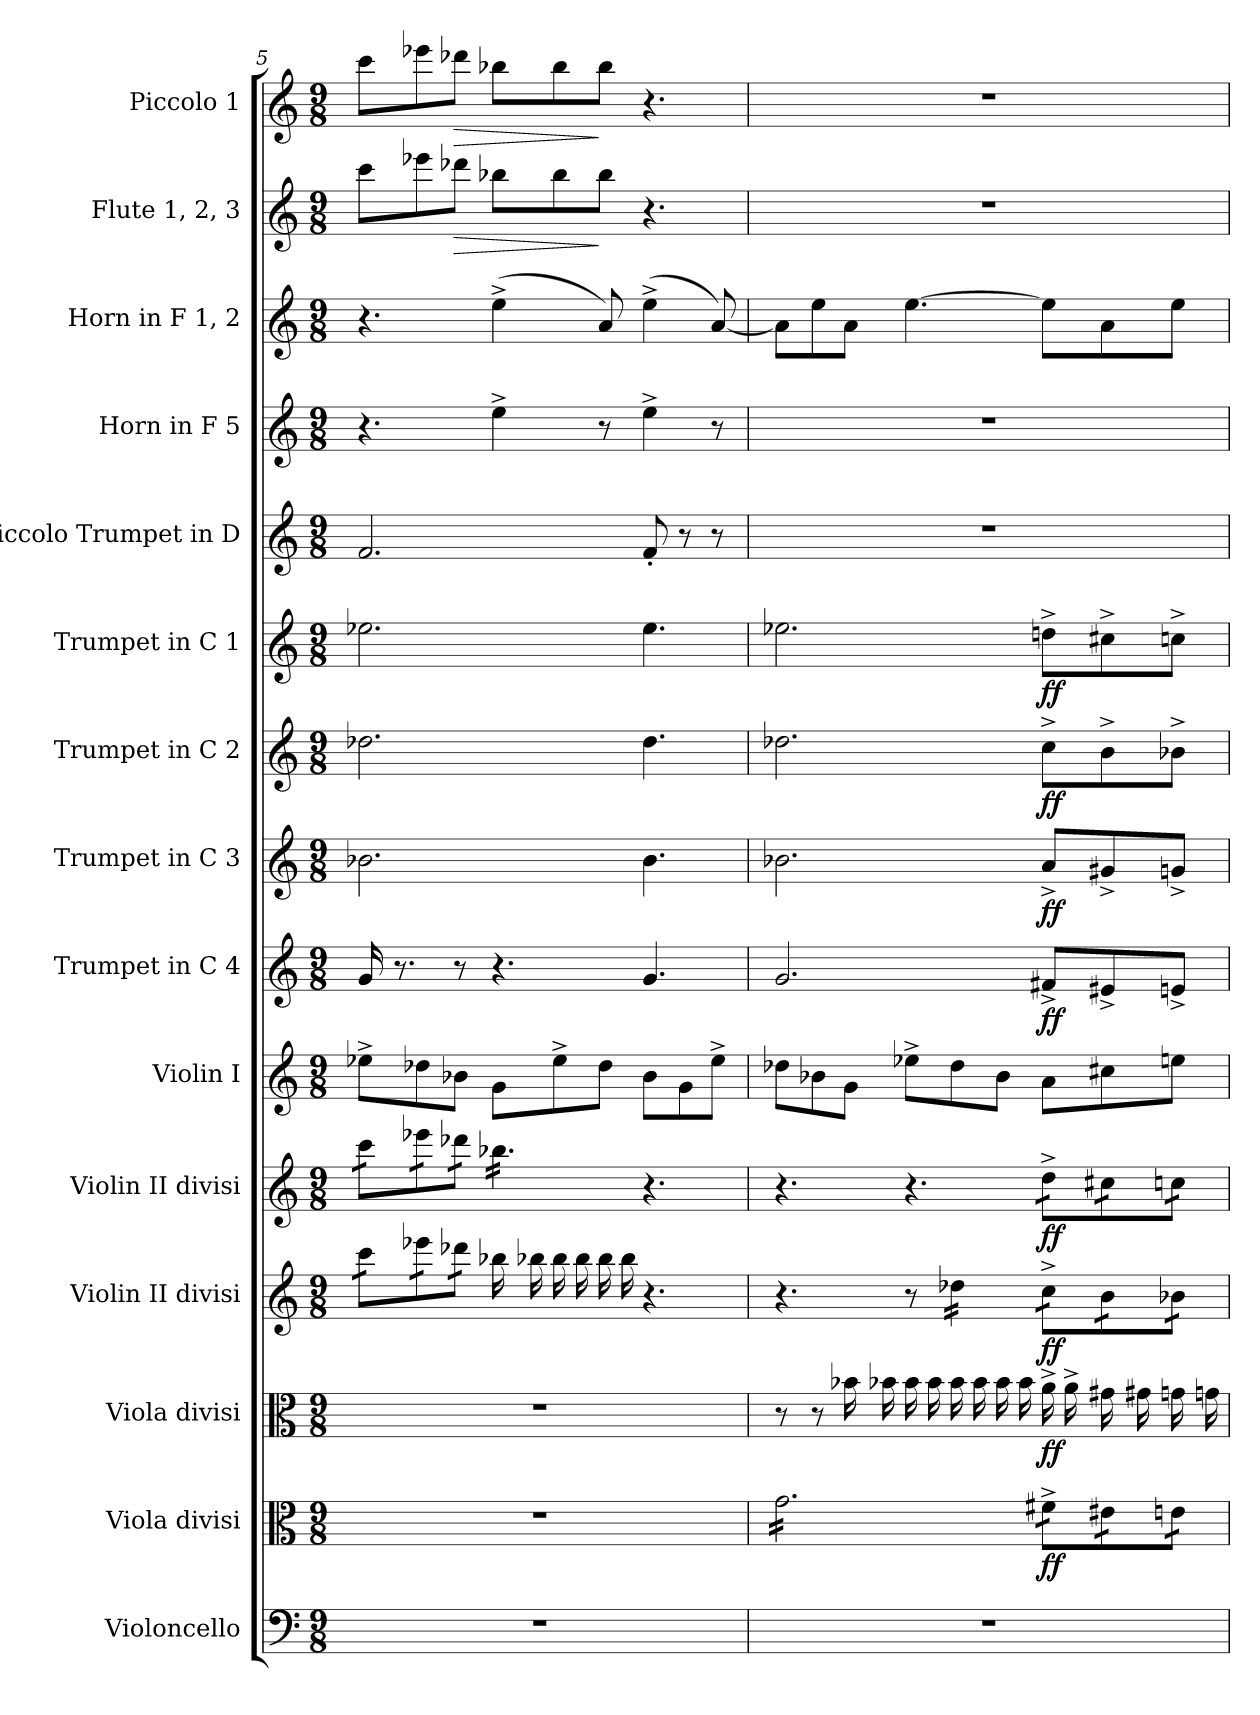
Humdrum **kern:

**kern	**kern	**dynam	**kern	**dynam	**kern	**dynam	**kern	**dynam	**kern	**kern	**dynam	**kern	**dynam	**kern	**dynam	**kern	**dynam	**kern	**kern	**kern	**kern	**dynam	**kern	**dynam
*part15	*part14	*part14	*part13	*part13	*part12	*part12	*part11	*part11	*part10	*part9	*part9	*part8	*part8	*part7	*part7	*part6	*part6	*part5	*part4	*part3	*part2	*part2	*part1	*part1
*staff15	*staff14	*staff14	*staff13	*staff13	*staff12	*staff12	*staff11	*staff11	*staff10	*staff9	*staff9	*staff8	*staff8	*staff7	*staff7	*staff6	*staff6	*staff5	*staff4	*staff3	*staff2	*staff2	*staff1	*staff1
*I"Violoncello	*I"Viola divisi	*	*I"Viola divisi	*	*I"Violin II divisi	*	*I"Violin II divisi	*	*I"Violin I	*I"Trumpet in C 4	*	*I"Trumpet in C 3	*	*I"Trumpet in C 2	*	*I"Trumpet in C 1	*	*I"Piccolo Trumpet in D	*I"Horn in F 5	*I"Horn in F 1, 2	*I"Flute 1, 2, 3	*	*I"Piccolo 1	*
*I'vc	*I'vla div	*	*I'vla div	*	*I'vn div	*	*I'vn div	*	*I'vn	*I'tp	*	*I'tp	*	*I'tp	*	*I'tp	*	*I'picc-tp	*	*	*I'fl	*	*I'picc	*
*clefF4	*clefC3	*	*clefC3	*	*clefG2	*	*clefG2	*	*clefG2	*clefG2	*	*clefG2	*	*clefG2	*	*clefG2	*	*clefG2	*clefG2	*clefG2	*clefG2	*	*clefG2	*
*	*	*	*	*	*	*	*	*	*	*	*	*	*	*	*	*	*	*ITrd-1c-2	*ITrd4c7	*ITrd4c7	*	*	*ITrd-7c-12	*
*k[]	*k[]	*	*k[]	*	*k[]	*	*k[]	*	*k[]	*k[]	*	*k[]	*	*k[]	*	*k[]	*	*k[f#c#]	*k[b-]	*k[b-]	*k[]	*	*k[]	*
*M9/8	*M9/8	*	*M9/8	*	*M9/8	*	*M9/8	*	*M9/8	*M9/8	*	*M9/8	*	*M9/8	*	*M9/8	*	*M9/8	*M9/8	*M9/8	*M9/8	*	*M9/8	*
=5	=5	=5	=5	=5	=5	=5	=5	=5	=5	=5	=5	=5	=5	=5	=5	=5	=5	=5	=5	=5	=5	=5	=5	=5
*	*	*	*	*	*tremolo	*	*	*	*	*	*	*	*	*	*	*	*	*	*	*	*	*	*	*
*	*	*	*	*	*	*	*tremolo	*	*	*	*	*	*	*	*	*	*	*	*	*	*	*	*	*
8%9r	8%9r	.	8%9r	.	16cccLL	.	16cccLL	.	8ee-X^L	16g	.	2.b-X	.	2.dd-X	.	2.ee-X	.	2.g	4.r	4.r	8cccL	.	8ccccL	.
.	.	.	.	.	16ccc	.	16ccc	.	.	8.r	.	.	.	.	.	.	.	.	.	.	.	.	.	.
.	.	.	.	.	16eee-X	.	16eee-X	.	8dd-X	.	.	.	.	.	.	.	.	.	.	.	8eee-X	.	8eeee-X	.
.	.	.	.	.	16eee-X	.	16eee-X	.	.	.	.	.	.	.	.	.	.	.	.	.	.	.	.	.
!	!	!	!	!	!	!	!	!	!	!	!	!	!	!	!	!	!	!	!	!	!	!LO:HP:b	!	!LO:HP:b
.	.	.	.	.	16ddd-X	.	16ddd-X	.	8b-XJ	8r	.	.	.	.	.	.	.	.	.	.	8ddd-XJ	>	8dddd-XJ	>
.	.	.	.	.	16ddd-XJJ	.	16ddd-XJJ	.	.	.	.	.	.	.	.	.	.	.	.	.	.	.	.	.
.	.	.	.	.	16bb-XLL	.	16bb-XLL	.	8gL	4.r	.	.	.	.	.	.	.	.	4a^	(4a^	8bb-XL	.	8bbb-XL	.
.	.	.	.	.	16bb-X	.	16bb-X	.	.	.	.	.	.	.	.	.	.	.	.	.	.	.	.	.
.	.	.	.	.	16bb-LL	.	16bb-X	.	8ee-^	.	.	.	.	.	.	.	.	.	.	.	8bb-	.	8bbb-	.
.	.	.	.	.	16bb-	.	16bb-X	.	.	.	.	.	.	.	.	.	.	.	.	.	.	.	.	.
.	.	.	.	.	16bb-LL	.	16bb-X	.	8dd-J	.	.	.	.	.	.	.	.	.	8r	8d)	8bb-J	]	8bbb-J	]
.	.	.	.	.	16bb-	.	16bb-XJJ	.	.	.	.	.	.	.	.	.	.	.	.	.	.	.	.	.
.	.	.	.	.	4.r	.	4.r	.	8b-L	4.g	.	4.b-	.	4.dd-	.	4.ee-	.	8g'	4a^	(4a^	4.r	.	4.r	.
.	.	.	.	.	.	.	.	.	8g	.	.	.	.	.	.	.	.	8r	.	.	.	.	.	.
.	.	.	.	.	.	.	.	.	8ee-^J	.	.	.	.	.	.	.	.	8r	8r	[8d)	.	.	.	.
=6	=6	=6	=6	=6	=6	=6	=6	=6	=6	=6	=6	=6	=6	=6	=6	=6	=6	=6	=6	=6	=6	=6	=6	=6
*	*tremolo	*	*	*	*	*	*	*	*	*	*	*	*	*	*	*	*	*	*	*	*	*	*	*
8%9r	16gLL	.	8r	.	4.r	.	4.r	.	8dd-XL	2.g	.	2.b-X	.	2.dd-X	.	2.ee-X	.	8%9r	8%9r	8dL]	8%9r	.	8%9r	.
.	16g	.	.	.	.	.	.	.	.	.	.	.	.	.	.	.	.	.	.	.	.	.	.	.
.	16g	.	8r	.	.	.	.	.	8b-X	.	.	.	.	.	.	.	.	.	.	8a	.	.	.	.
.	16g	.	.	.	.	.	.	.	.	.	.	.	.	.	.	.	.	.	.	.	.	.	.	.
*	*	*	*tremolo	*	*	*	*	*	*	*	*	*	*	*	*	*	*	*	*	*	*	*	*	*
.	16g	.	16b-XLL	.	.	.	.	.	8gJ	.	.	.	.	.	.	.	.	.	.	8dJ	.	.	.	.
.	16g	.	16b-X	.	.	.	.	.	.	.	.	.	.	.	.	.	.	.	.	.	.	.	.	.
.	16g	.	16b-LL	.	8r	.	4.r	.	8ee-X^L	.	.	.	.	.	.	.	.	.	.	[4.a	.	.	.	.
.	16g	.	16b-	.	.	.	.	.	.	.	.	.	.	.	.	.	.	.	.	.	.	.	.	.
.	16g	.	16b-	.	16dd-XLL	.	.	.	8dd-	.	.	.	.	.	.	.	.	.	.	.	.	.	.	.
.	16g	.	16b-	.	16dd-X	.	.	.	.	.	.	.	.	.	.	.	.	.	.	.	.	.	.	.
.	16g	.	16b-	.	16dd-X	.	.	.	8b-J	.	.	.	.	.	.	.	.	.	.	.	.	.	.	.
.	16gJJ	.	16b-JJ	.	16dd-XJJ	.	.	.	.	.	.	.	.	.	.	.	.	.	.	.	.	.	.	.
.	16f#X^LL	ff	16a^LL	ff	16cc^LL	ff	16dd^LL	ff	8aL	8f#X^L	ff	8a^L	ff	8cc^L	ff	8ddn^L	ff	.	.	8aL]	.	.	.	.
.	16f#X^	.	16a^	.	16cc^	.	16dd^	.	.	.	.	.	.	.	.	.	.	.	.	.	.	.	.	.
.	16e#X	.	16g#X	.	16b	.	16cc#X	.	8cc#X	8e#X^	.	8g#X^	.	8b^	.	8cc#X^	.	.	.	8d	.	.	.	.
.	16e#X	.	16g#X	.	16b	.	16cc#X	.	.	.	.	.	.	.	.	.	.	.	.	.	.	.	.	.
.	16en	.	16gn	.	16b-X	.	16ccn	.	8eenJ	8en^J	.	8gn^J	.	8b-X^J	.	8ccn^J	.	.	.	8aJ	.	.	.	.
.	16enJJ	.	16gnJJ	.	16b-XJJ	.	16ccnJJ	.	.	.	.	.	.	.	.	.	.	.	.	.	.	.	.	.
*	*	*	*	*	*	*	*Xtremolo	*	*	*	*	*	*	*	*	*	*	*	*	*	*	*	*	*
*	*	*	*	*	*Xtremolo	*	*	*	*	*	*	*	*	*	*	*	*	*	*	*	*	*	*	*
*	*	*	*Xtremolo	*	*	*	*	*	*	*	*	*	*	*	*	*	*	*	*	*	*	*	*	*
*	*Xtremolo	*	*	*	*	*	*	*	*	*	*	*	*	*	*	*	*	*	*	*	*	*	*	*
=	=	=	=	=	=	=	=	=	=	=	=	=	=	=	=	=	=	=	=	=	=	=	=	=
*-	*-	*-	*-	*-	*-	*-	*-	*-	*-	*-	*-	*-	*-	*-	*-	*-	*-	*-	*-	*-	*-	*-	*-	*-
